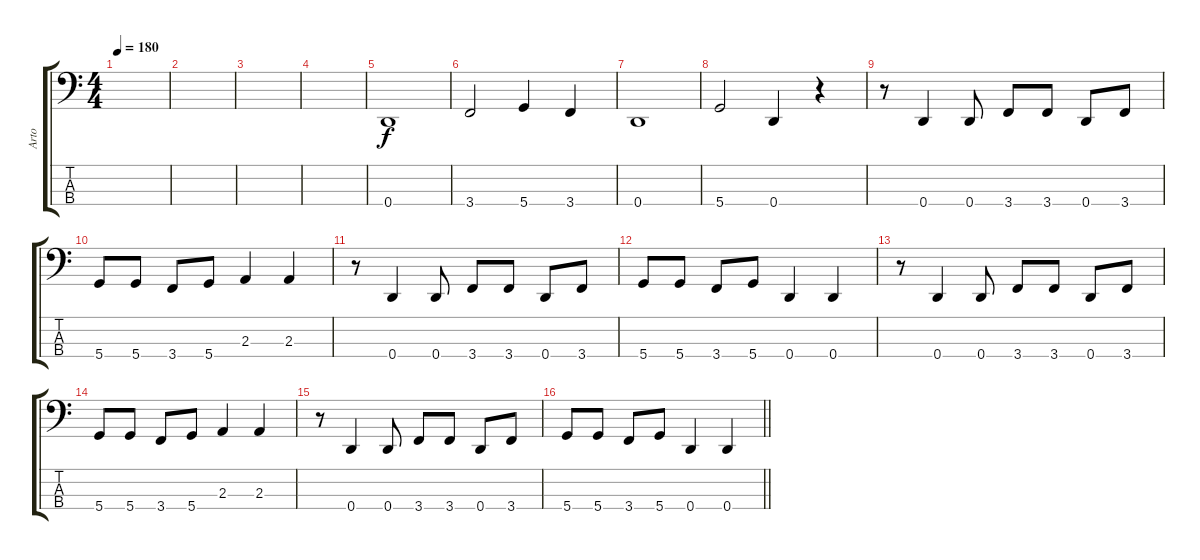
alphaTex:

\track ("Arto" "Arto") {instrument electricbasspick}
\staff {score tabs}
\tuning (F2 C2 G1 D1) {hide}
\ts (4 4)
\tempo 180
\clef f4
\ks c
|
|
|
|
0.4.1 |
3.4.2 5.4.4 3.4.4 |
0.4.1 |
5.4.2 0.4.4 r.4 |
\section ("" "")
r.8 0.4.4 0.4.8 3.4.8 3.4.8 0.4.8 3.4.8 |
5.4.8 5.4.8 3.4.8 5.4.8 2.3.4 2.3.4 |
r.8 0.4.4 0.4.8 3.4.8 3.4.8 0.4.8 3.4.8 |
5.4.8 5.4.8 3.4.8 5.4.8 0.4.4 0.4.4 |
r.8 0.4.4 0.4.8 3.4.8 3.4.8 0.4.8 3.4.8 |
5.4.8 5.4.8 3.4.8 5.4.8 2.3.4 2.3.4 |
r.8 0.4.4 0.4.8 3.4.8 3.4.8 0.4.8 3.4.8 |
\barLineRight lightlight
5.4.8 5.4.8 3.4.8 5.4.8 0.4.4 0.4.4
